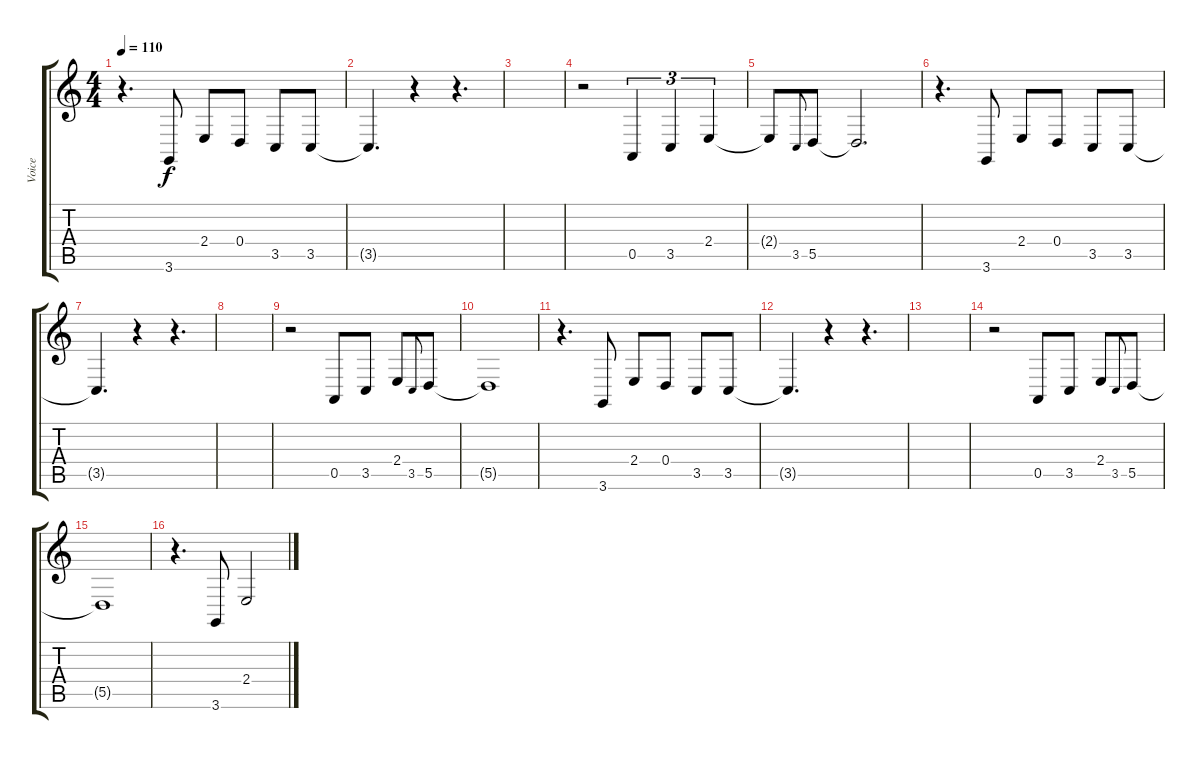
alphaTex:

\track ("Voice" "Voice") {instrument oboe}
\staff {score tabs}
\tuning (E4 B3 G3 D3 A2 E2) {hide}
\ts (4 4)
\tempo 110
\clef g2
\ks c
r.4{d dy f} 3.6.8 2.4.8 0.4.8 3.5.8 3.5.8 |
3.5{t}.4{d} r.4 r.4{d} |
|
r.2 0.5.4{tu (3 2)} 3.5.4{tu (3 2)} 2.4.4{tu (3 2)} |
2.4{t}.8 3.5.8{gr onbeat} 5.5.8 5.5{t}.2{d} |
r.4{d} 3.6.8 2.4.8 0.4.8 3.5.8 3.5.8 |
3.5{t}.4{d} r.4 r.4{d} |
|
r.2 0.5.8 3.5.8 2.4.8 3.5.8{gr onbeat} 5.5.8 |
5.5{t}.1 |
r.4{d} 3.6.8 2.4.8 0.4.8 3.5.8 3.5.8 |
3.5{t}.4{d} r.4 r.4{d} |
|
r.2 0.5.8 3.5.8 2.4.8 3.5.8{gr onbeat} 5.5.8 |
5.5{t}.1 |
r.4{d} 3.6.8 2.4.2
